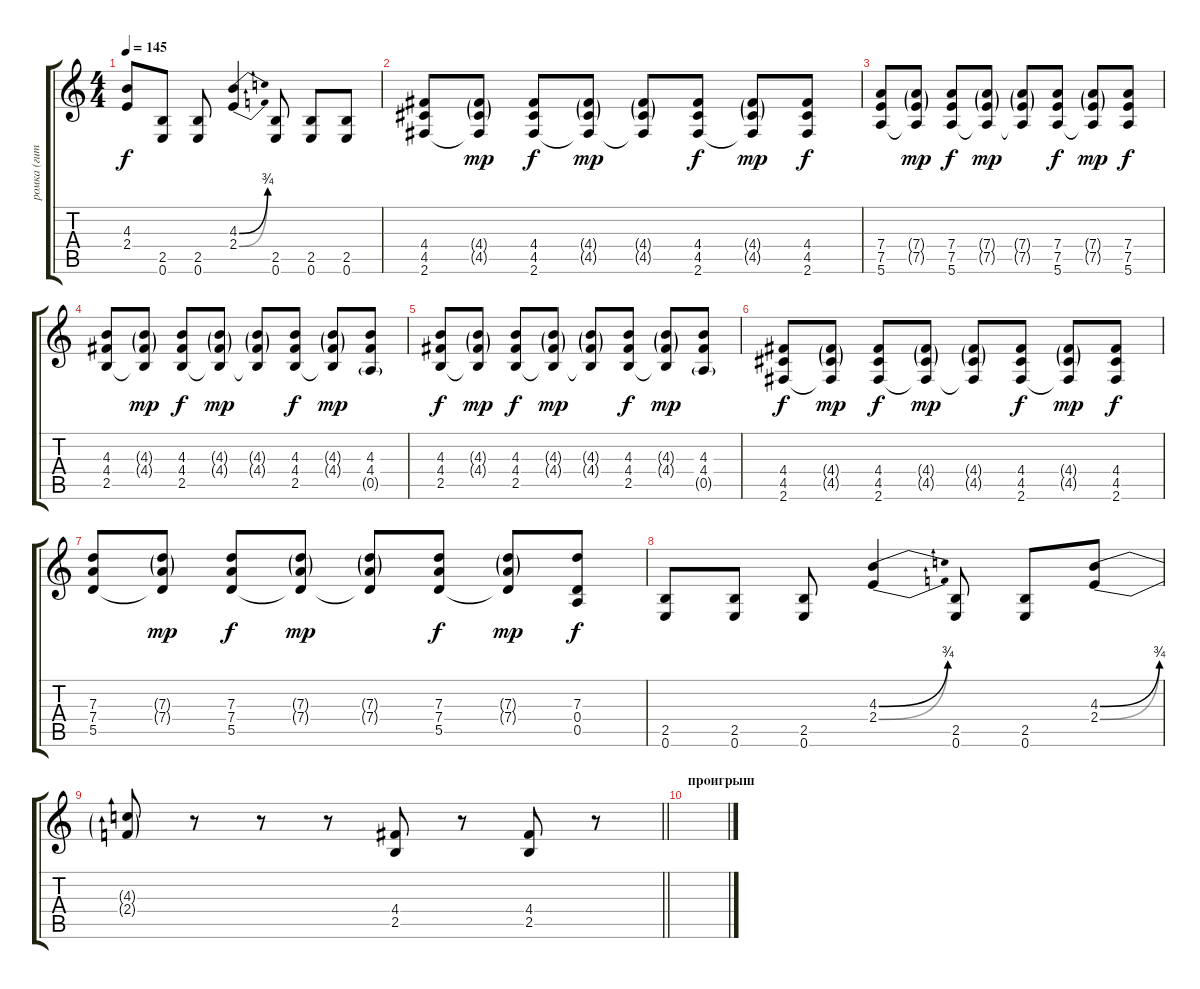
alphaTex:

\track ("ромка (гитара)" "ромка (гит") {instrument distortionguitar}
\staff {score tabs}
\tuning (E4 B3 G3 D3 A2 E2) {hide}
\ts (4 4)
\tempo 145
\clef g2
\ks c
(4.3{t} 2.4{t}).8{dy f} (2.5 0.6).8 (2.5 0.6).8 (4.3{be (bend 0 0 60 3)} 2.4{be (bend 0 0 60 3)}).4 (2.5 0.6).8 (2.5 0.6).8 (2.5 0.6).8 |
(4.4 4.5 2.6).8 (4.4{g} 4.5{g} 2.6{t}).8{dy mp} (4.4 4.5 2.6).8{dy f} (4.4{g} 4.5{g} 2.6{t}).8{dy mp} (4.4{g} 4.5{g} 2.6{t}).8 (4.4 4.5 2.6).8{dy f} (4.4{g} 4.5{g} 2.6{t}).8{dy mp} (4.4 4.5 2.6).8{dy f} |
(7.4 7.5 5.6).8 (7.4{g} 7.5{g} 5.6{t}).8{dy mp} (7.4 7.5 5.6).8{dy f} (7.4{g} 7.5{g} 5.6{t}).8{dy mp} (7.4{g} 7.5{g} 5.6{t}).8 (7.4 7.5 5.6).8{dy f} (7.4{g} 7.5{g} 5.6{t}).8{dy mp} (7.4 7.5 5.6).8{dy f} |
(4.3 4.4 2.5).8 (4.3{g} 4.4{g} 2.5{t}).8{dy mp} (4.3 4.4 2.5).8{dy f} (4.3{g} 4.4{g} 2.5{t}).8{dy mp} (4.3{g} 4.4{g} 2.5{t}).8 (4.3 4.4 2.5).8{dy f} (4.3{g} 4.4{g} 2.5{t}).8{dy mp} (4.3 4.4 0.5{g}).8 |
(4.3 4.4 2.5).8{dy f} (4.3{g} 4.4{g} 2.5{t}).8{dy mp} (4.3 4.4 2.5).8{dy f} (4.3{g} 4.4{g} 2.5{t}).8{dy mp} (4.3{g} 4.4{g} 2.5{t}).8 (4.3 4.4 2.5).8{dy f} (4.3{g} 4.4{g} 2.5{t}).8{dy mp} (4.3 4.4 0.5{g}).8 |
(4.4 4.5 2.6).8{dy f} (4.4{g} 4.5{g} 2.6{t}).8{dy mp} (4.4 4.5 2.6).8{dy f} (4.4{g} 4.5{g} 2.6{t}).8{dy mp} (4.4{g} 4.5{g} 2.6{t}).8 (4.4 4.5 2.6).8{dy f} (4.4{g} 4.5{g} 2.6{t}).8{dy mp} (4.4 4.5 2.6).8{dy f} |
(7.3 7.4 5.5).8 (7.3{g} 7.4{g} 5.5{t}).8{dy mp} (7.3 7.4 5.5).8{dy f} (7.3{g} 7.4{g} 5.5{t}).8{dy mp} (7.3{g} 7.4{g} 5.5{t}).8 (7.3 7.4 5.5).8{dy f} (7.3{g} 7.4{g} 5.5{t}).8{dy mp} (7.3 0.4 0.5).8{dy f} |
(2.5 0.6).8 (2.5 0.6).8 (2.5 0.6).8 (4.3{be (bend 0 0 60 3)} 2.4{be (bend 0 0 60 3)}).4 (2.5 0.6).8 (2.5 0.6).8 (4.3{be (bend 0 0 60 3)} 2.4{be (bend 0 0 60 3)}).8 |
\barLineRight lightlight
(4.3{t} 2.4{t}).8 r.8 r.8 r.8 (4.4 2.5).8 r.8 (4.4 2.5).8 r.8 |
\section ("" "проигрыш")
